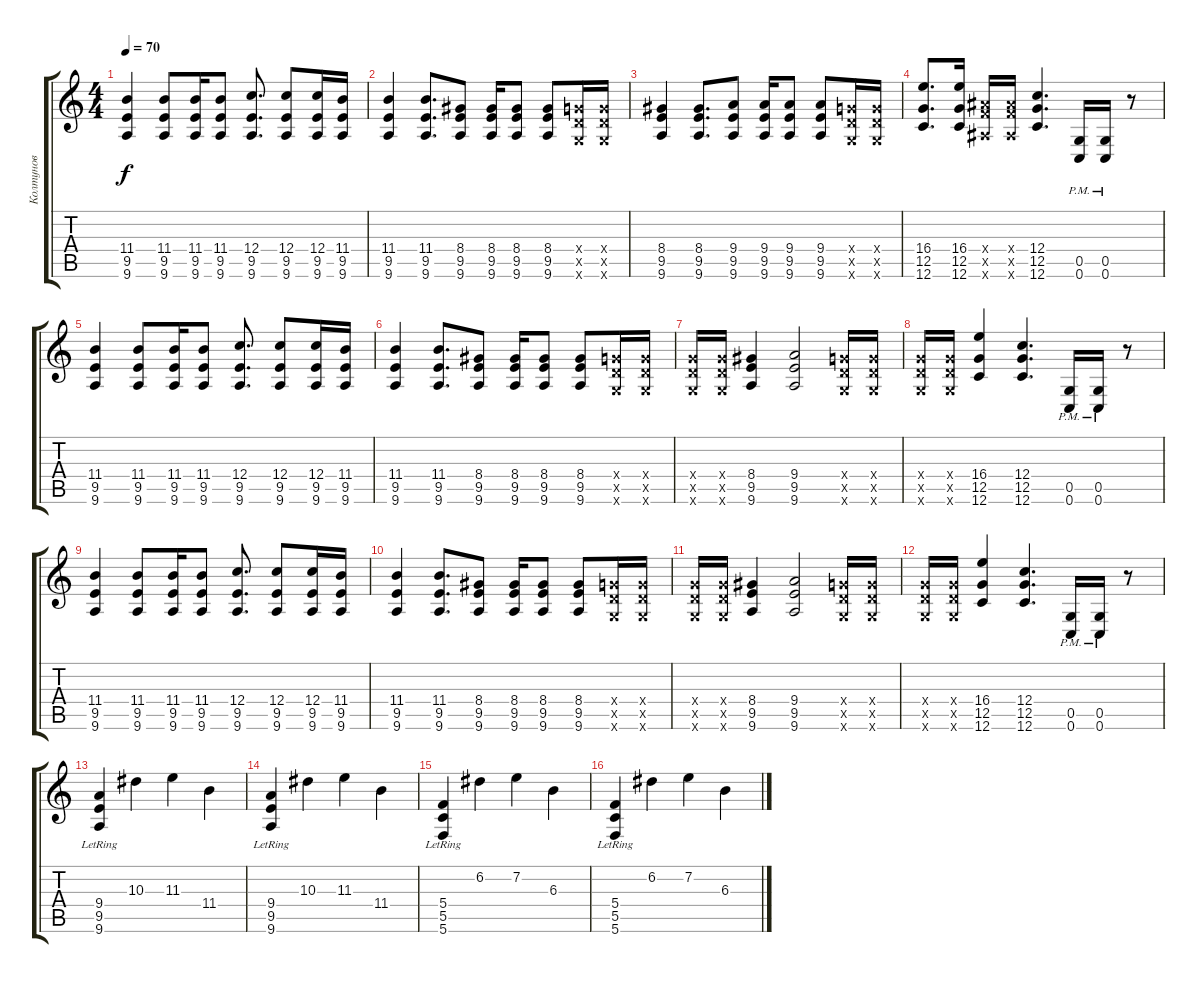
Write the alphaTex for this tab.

\track ("Колтунов" "Колтунов") {instrument distortionguitar}
\staff {score tabs}
\tuning (D4 A3 F3 C3 G2 C2) {hide}
\ts (4 4)
\tempo 70
\clef g2
\ks c
(11.4 9.5 9.6).4{dy f} (11.4 9.5 9.6).8 (11.4 9.5 9.6).16 (11.4 9.5 9.6).8 (12.4 9.5 9.6).8{d} (12.4 9.5 9.6).8 (12.4 9.5 9.6).16 (11.4 9.5 9.6).16 |
(11.4 9.5 9.6).4 (11.4 9.5 9.6).8{d} (8.4 9.5 9.6).8 (8.4 9.5 9.6).16 (8.4 9.5 9.6).8 (8.4 9.5 9.6).8 (7.4{x} 7.5{x} 7.6{x}).16 (7.4{x} 7.5{x} 7.6{x}).16 |
(8.4 9.5 9.6).4 (8.4 9.5 9.6).8{d} (9.4 9.5 9.6).8 (9.4 9.5 9.6).16 (9.4 9.5 9.6).8 (9.4 9.5 9.6).8 (7.4{x} 7.5{x} 7.6{x}).16 (7.4{x} 7.5{x} 7.6{x}).16 |
(16.4 12.5 12.6).8{d} (16.4 12.5 12.6).16 (10.4{x} 10.5{x} 10.6{x}).16 (10.4{x} 10.5{x} 10.6{x}).16 (12.4 12.5 12.6).4{d} (0.5{pm} 0.6{pm}).16 (0.5{pm} 0.6{pm}).16 r.8 |
(11.4 9.5 9.6).4 (11.4 9.5 9.6).8 (11.4 9.5 9.6).16 (11.4 9.5 9.6).8 (12.4 9.5 9.6).8{d} (12.4 9.5 9.6).8 (12.4 9.5 9.6).16 (11.4 9.5 9.6).16 |
(11.4 9.5 9.6).4 (11.4 9.5 9.6).8{d} (8.4 9.5 9.6).8 (8.4 9.5 9.6).16 (8.4 9.5 9.6).8 (8.4 9.5 9.6).8 (7.4{x} 7.5{x} 7.6{x}).16 (7.4{x} 7.5{x} 7.6{x}).16 |
(7.4{x} 7.5{x} 7.6{x}).16 (7.4{x} 7.5{x} 7.6{x}).16 (8.4 9.5 9.6).4 (9.4 9.5 9.6).2 (7.4{x} 7.5{x} 7.6{x}).16 (7.4{x} 7.5{x} 7.6{x}).16 |
(7.4{x} 7.5{x} 7.6{x}).16 (7.4{x} 7.5{x} 7.6{x}).16 (16.4 12.5 12.6).4 (12.4 12.5 12.6).4{d} (0.5{pm} 0.6{pm}).16 (0.5{pm} 0.6{pm}).16 r.8 |
(11.4 9.5 9.6).4 (11.4 9.5 9.6).8 (11.4 9.5 9.6).16 (11.4 9.5 9.6).8 (12.4 9.5 9.6).8{d} (12.4 9.5 9.6).8 (12.4 9.5 9.6).16 (11.4 9.5 9.6).16 |
(11.4 9.5 9.6).4 (11.4 9.5 9.6).8{d} (8.4 9.5 9.6).8 (8.4 9.5 9.6).16 (8.4 9.5 9.6).8 (8.4 9.5 9.6).8 (7.4{x} 7.5{x} 7.6{x}).16 (7.4{x} 7.5{x} 7.6{x}).16 |
(7.4{x} 7.5{x} 7.6{x}).16 (7.4{x} 7.5{x} 7.6{x}).16 (8.4 9.5 9.6).4 (9.4 9.5 9.6).2 (7.4{x} 7.5{x} 7.6{x}).16 (7.4{x} 7.5{x} 7.6{x}).16 |
(7.4{x} 7.5{x} 7.6{x}).16 (7.4{x} 7.5{x} 7.6{x}).16 (16.4 12.5 12.6).4 (12.4 12.5 12.6).4{d} (0.5{pm} 0.6{pm}).16 (0.5{pm} 0.6{pm}).16 r.8 |
(9.4{lr} 9.5{lr} 9.6).4 10.3.4 11.3.4 11.4.4 |
(9.4{lr} 9.5{lr} 9.6).4 10.3.4 11.3.4 11.4.4 |
(5.4{lr} 5.5{lr} 5.6{lr}).4 6.2.4 7.2.4 6.3.4 |
(5.4{lr} 5.5{lr} 5.6{lr}).4 6.2.4 7.2.4 6.3.4
